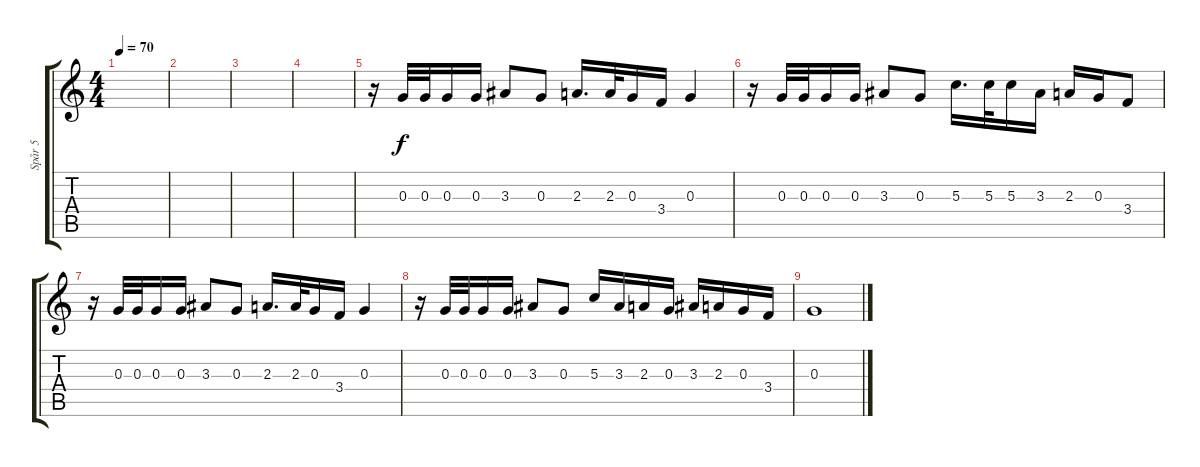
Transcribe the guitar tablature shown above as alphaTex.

\track ("Spår 5" "Spår 5") {instrument distortionguitar}
\staff {score tabs}
\tuning (E4 B3 G3 D3 A2 E2) {hide}
\ts (4 4)
\tempo 70
\clef g2
\ks c
|
|
|
|
r.16 0.3.32 0.3.32 0.3.16 0.3.16 3.3.8 0.3.8 2.3.16{d} 2.3.32 0.3.16 3.4.16 0.3.4 |
r.16 0.3.32 0.3.32 0.3.16 0.3.16 3.3.8 0.3.8 5.3.16{d} 5.3.32 5.3.16 3.3.16 2.3.16 0.3.16 3.4.8 |
r.16 0.3.32 0.3.32 0.3.16 0.3.16 3.3.8 0.3.8 2.3.16{d} 2.3.32 0.3.16 3.4.16 0.3.4 |
r.16 0.3.32 0.3.32 0.3.16 0.3.16 3.3.8 0.3.8 5.3.16 3.3.16 2.3.16 0.3.16 3.3.16 2.3.16 0.3.16 3.4.16 |
0.3.1
